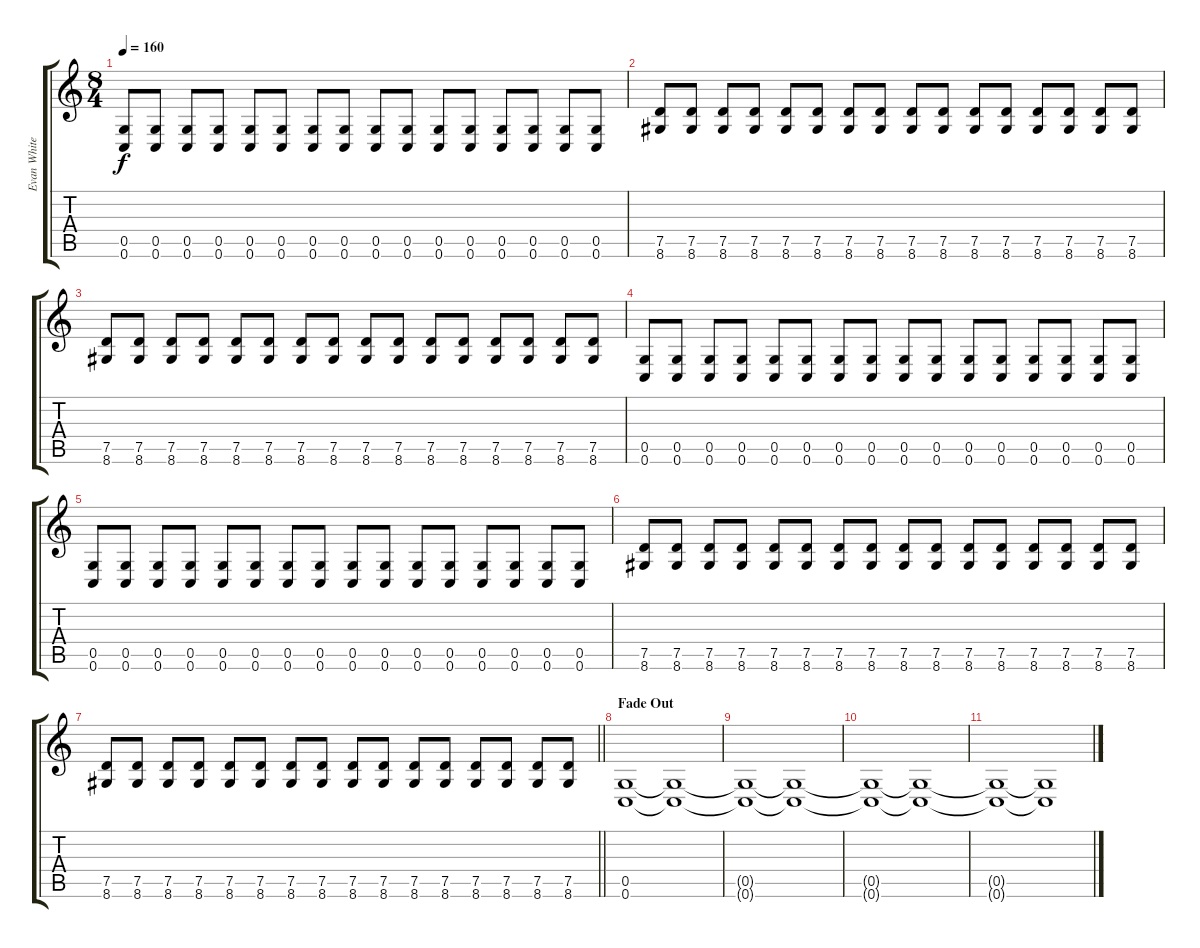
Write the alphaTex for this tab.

\track ("Evan White Gtr.1" "Evan White") {instrument distortionguitar}
\staff {score tabs}
\tuning (D4 A3 F3 C3 G2 C2) {hide}
\ts (8 4)
\tempo 160
\clef g2
\ks c
(0.5 0.6).8{dy f} (0.5 0.6).8 (0.5 0.6).8 (0.5 0.6).8 (0.5 0.6).8 (0.5 0.6).8 (0.5 0.6).8 (0.5 0.6).8 (0.5 0.6).8 (0.5 0.6).8 (0.5 0.6).8 (0.5 0.6).8 (0.5 0.6).8 (0.5 0.6).8 (0.5 0.6).8 (0.5 0.6).8 |
(7.5 8.6).8 (7.5 8.6).8 (7.5 8.6).8 (7.5 8.6).8 (7.5 8.6).8 (7.5 8.6).8 (7.5 8.6).8 (7.5 8.6).8 (7.5 8.6).8 (7.5 8.6).8 (7.5 8.6).8 (7.5 8.6).8 (7.5 8.6).8 (7.5 8.6).8 (7.5 8.6).8 (7.5 8.6).8 |
(7.5 8.6).8 (7.5 8.6).8 (7.5 8.6).8 (7.5 8.6).8 (7.5 8.6).8 (7.5 8.6).8 (7.5 8.6).8 (7.5 8.6).8 (7.5 8.6).8 (7.5 8.6).8 (7.5 8.6).8 (7.5 8.6).8 (7.5 8.6).8 (7.5 8.6).8 (7.5 8.6).8 (7.5 8.6).8 |
(0.5 0.6).8 (0.5 0.6).8 (0.5 0.6).8 (0.5 0.6).8 (0.5 0.6).8 (0.5 0.6).8 (0.5 0.6).8 (0.5 0.6).8 (0.5 0.6).8 (0.5 0.6).8 (0.5 0.6).8 (0.5 0.6).8 (0.5 0.6).8 (0.5 0.6).8 (0.5 0.6).8 (0.5 0.6).8 |
(0.5 0.6).8 (0.5 0.6).8 (0.5 0.6).8 (0.5 0.6).8 (0.5 0.6).8 (0.5 0.6).8 (0.5 0.6).8 (0.5 0.6).8 (0.5 0.6).8 (0.5 0.6).8 (0.5 0.6).8 (0.5 0.6).8 (0.5 0.6).8 (0.5 0.6).8 (0.5 0.6).8 (0.5 0.6).8 |
(7.5 8.6).8 (7.5 8.6).8 (7.5 8.6).8 (7.5 8.6).8 (7.5 8.6).8 (7.5 8.6).8 (7.5 8.6).8 (7.5 8.6).8 (7.5 8.6).8 (7.5 8.6).8 (7.5 8.6).8 (7.5 8.6).8 (7.5 8.6).8 (7.5 8.6).8 (7.5 8.6).8 (7.5 8.6).8 |
\barLineRight lightlight
(7.5 8.6).8 (7.5 8.6).8 (7.5 8.6).8 (7.5 8.6).8 (7.5 8.6).8 (7.5 8.6).8 (7.5 8.6).8 (7.5 8.6).8 (7.5 8.6).8 (7.5 8.6).8 (7.5 8.6).8 (7.5 8.6).8 (7.5 8.6).8 (7.5 8.6).8 (7.5 8.6).8 (7.5 8.6).8 |
\section ("" "Fade Out")
(0.5 0.6).1 (0.5{t} 0.6{t}).1 |
(0.5{t} 0.6{t}).1 (0.5{t} 0.6{t}).1 |
(0.5{t} 0.6{t}).1{volume 0} (0.5{t} 0.6{t}).1 |
(0.5{t} 0.6{t}).1 (0.5{t} 0.6{t}).1
